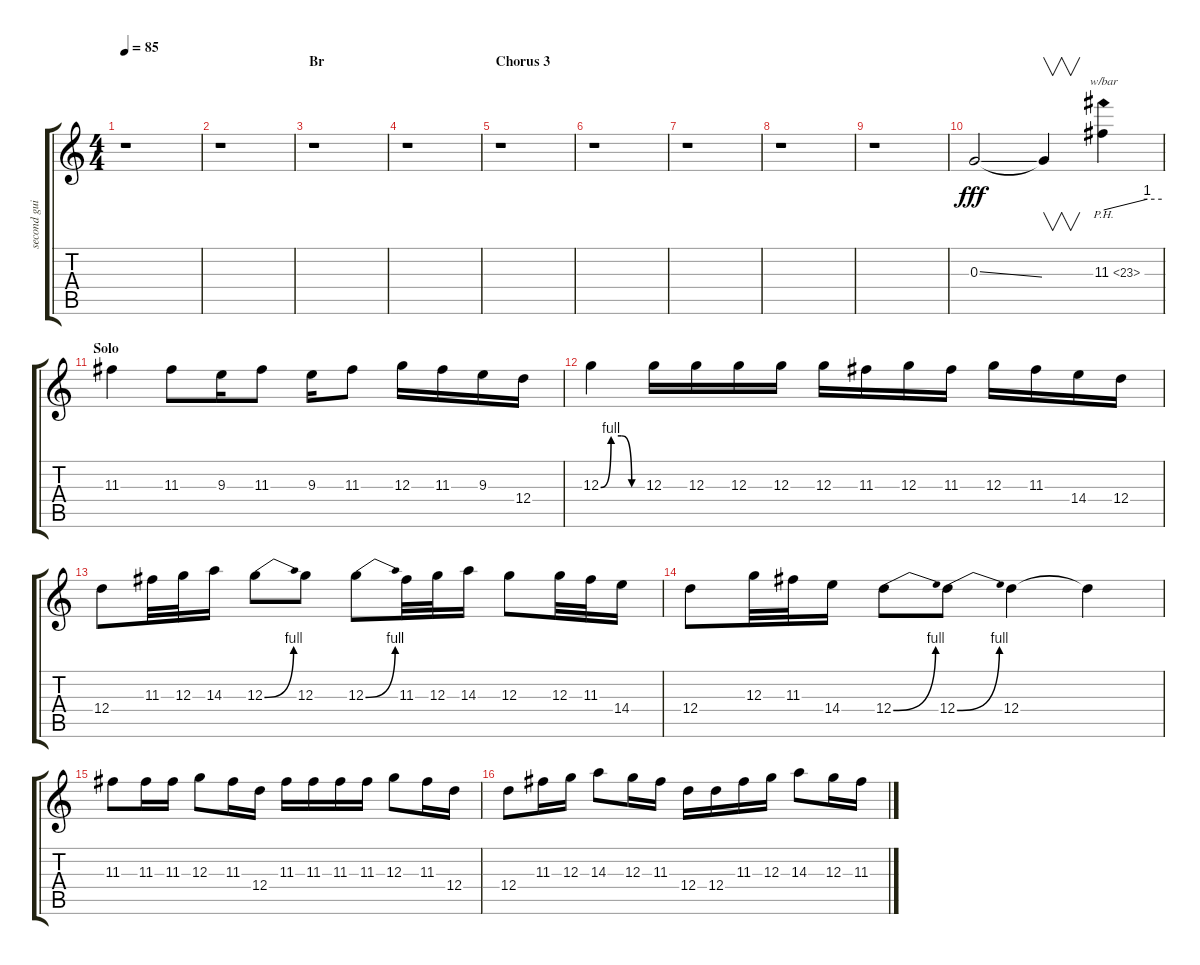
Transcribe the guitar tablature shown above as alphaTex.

\track ("second guitar" "second gui") {instrument overdrivenguitar}
\staff {score tabs}
\tuning (E4 B3 G3 D3 A2 E2) {hide}
\ts (4 4)
\tempo 85
\clef g2
\ks c
r.1{dy fff} |
r.1 |
\section ("" "Br")
r.1 |
r.1 |
\section ("" "Chorus 3")
r.1 |
r.1 |
r.1 |
r.1 |
r.1 |
0.3{ss}.2 0.3{t}.4{v} 11.3{ph 12}.4{tbe (custom default 0 0 45 4 60 4)} |
\section ("" "Solo")
11.3.4 11.3.8 9.3.16 11.3.8 9.3.16 11.3.8 12.3.16 11.3.16 9.3.16 12.4.16 |
12.3{be (custom 0 0 15 4 30 4 45 0 60 0)}.4 12.3.16 12.3.16 12.3.16 12.3.16 12.3.16 11.3.16 12.3.16 11.3.16 12.3.16 11.3.16 14.4.16 12.4.16 |
12.4.8 11.3.32 12.3.32 14.3.16 12.3{be (bend 0 0 60 4)}.8 12.3.8 12.3{be (bend 0 0 60 4)}.8 11.3.32 12.3.32 14.3.16 12.3.8 12.3.32 11.3.32 14.4.16 |
12.4.8 12.3.32 11.3.32 14.4.16 12.4{be (bend 0 0 60 4)}.8 12.4{be (bend 0 0 60 4)}.8 12.4.4 12.4{t}.4 |
11.3.8 11.3.16 11.3.16 12.3.8 11.3.16 12.4.16 11.3.16 11.3.16 11.3.16 11.3.16 12.3.8 11.3.16 12.4.16 |
12.4.8 11.3.16 12.3.16 14.3.8 12.3.16 11.3.16 12.4.16 12.4.16 11.3.16 12.3.16 14.3.8 12.3.16 11.3.16
